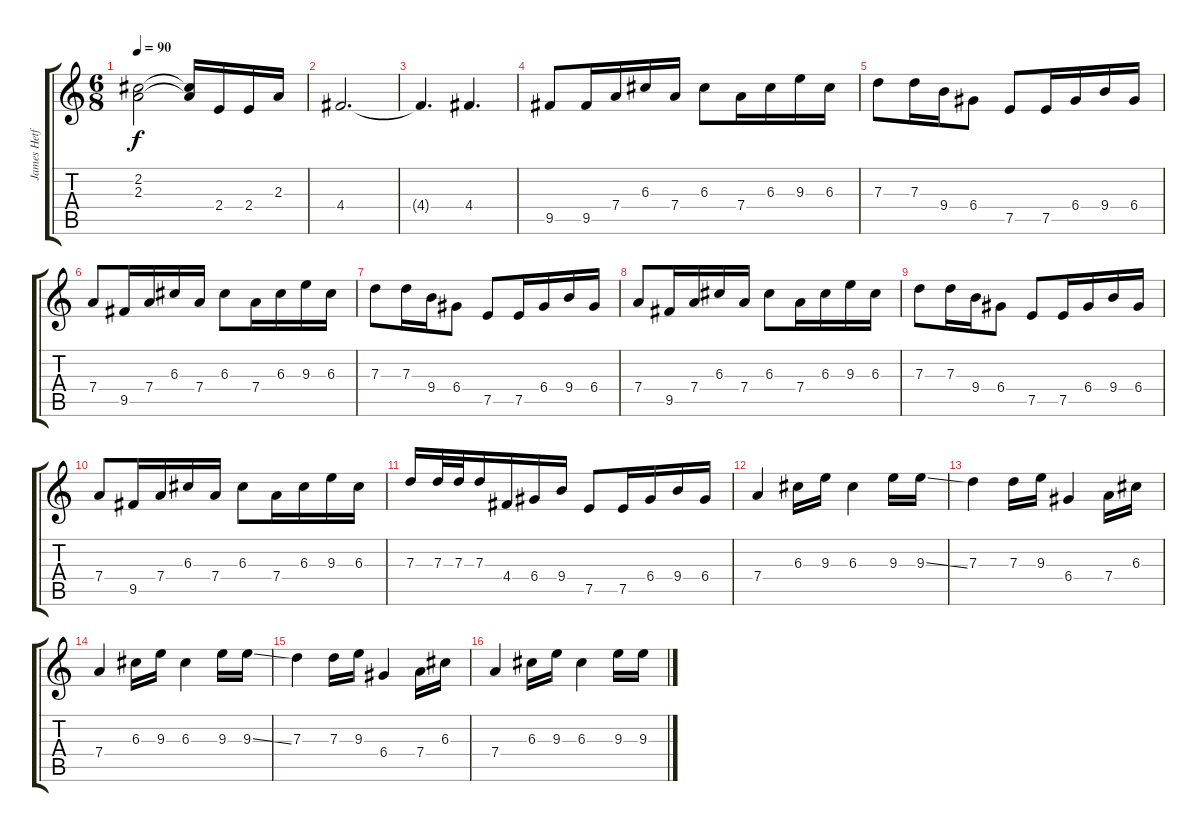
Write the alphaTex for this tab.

\track ("James Hetfield 2" "James Hetf") {instrument distortionguitar}
\staff {score tabs}
\tuning (E4 B3 G3 D3 A2 E2) {hide}
\ts (6 8)
\tempo 90
\clef g2
\ks c
(2.2{t} 2.3{t}).2{dy f} (2.2{t} 2.3{t}).16 2.4.16 2.4.16 2.3.16 |
4.4.2{d} |
4.4{t}.4{d} 4.4.4{d} |
9.5.8 9.5.16 7.4.16 6.3.16 7.4.16 6.3.8 7.4.16 6.3.16 9.3.16 6.3.16 |
7.3.8 7.3.16 9.4.16 6.4.8 7.5.8 7.5.16 6.4.16 9.4.16 6.4.16 |
7.4.8 9.5.16 7.4.16 6.3.16 7.4.16 6.3.8 7.4.16 6.3.16 9.3.16 6.3.16 |
7.3.8 7.3.16 9.4.16 6.4.8 7.5.8 7.5.16 6.4.16 9.4.16 6.4.16 |
7.4.8 9.5.16 7.4.16 6.3.16 7.4.16 6.3.8 7.4.16 6.3.16 9.3.16 6.3.16 |
7.3.8 7.3.16 9.4.16 6.4.8 7.5.8 7.5.16 6.4.16 9.4.16 6.4.16 |
7.4.8 9.5.16 7.4.16 6.3.16 7.4.16 6.3.8 7.4.16 6.3.16 9.3.16 6.3.16 |
7.3.16 7.3.32 7.3.32 7.3.16 4.4.16 6.4.16 9.4.16 7.5.8 7.5.16 6.4.16 9.4.16 6.4.16 |
7.4.4 6.3.16 9.3.16 6.3.4 9.3.16 9.3{ss}.16 |
7.3.4 7.3.16 9.3.16 6.4.4 7.4.16 6.3.16 |
7.4.4 6.3.16 9.3.16 6.3.4 9.3.16 9.3{ss}.16 |
7.3.4 7.3.16 9.3.16 6.4.4 7.4.16 6.3.16 |
7.4.4 6.3.16 9.3.16 6.3.4 9.3.16 9.3{ss}.16
